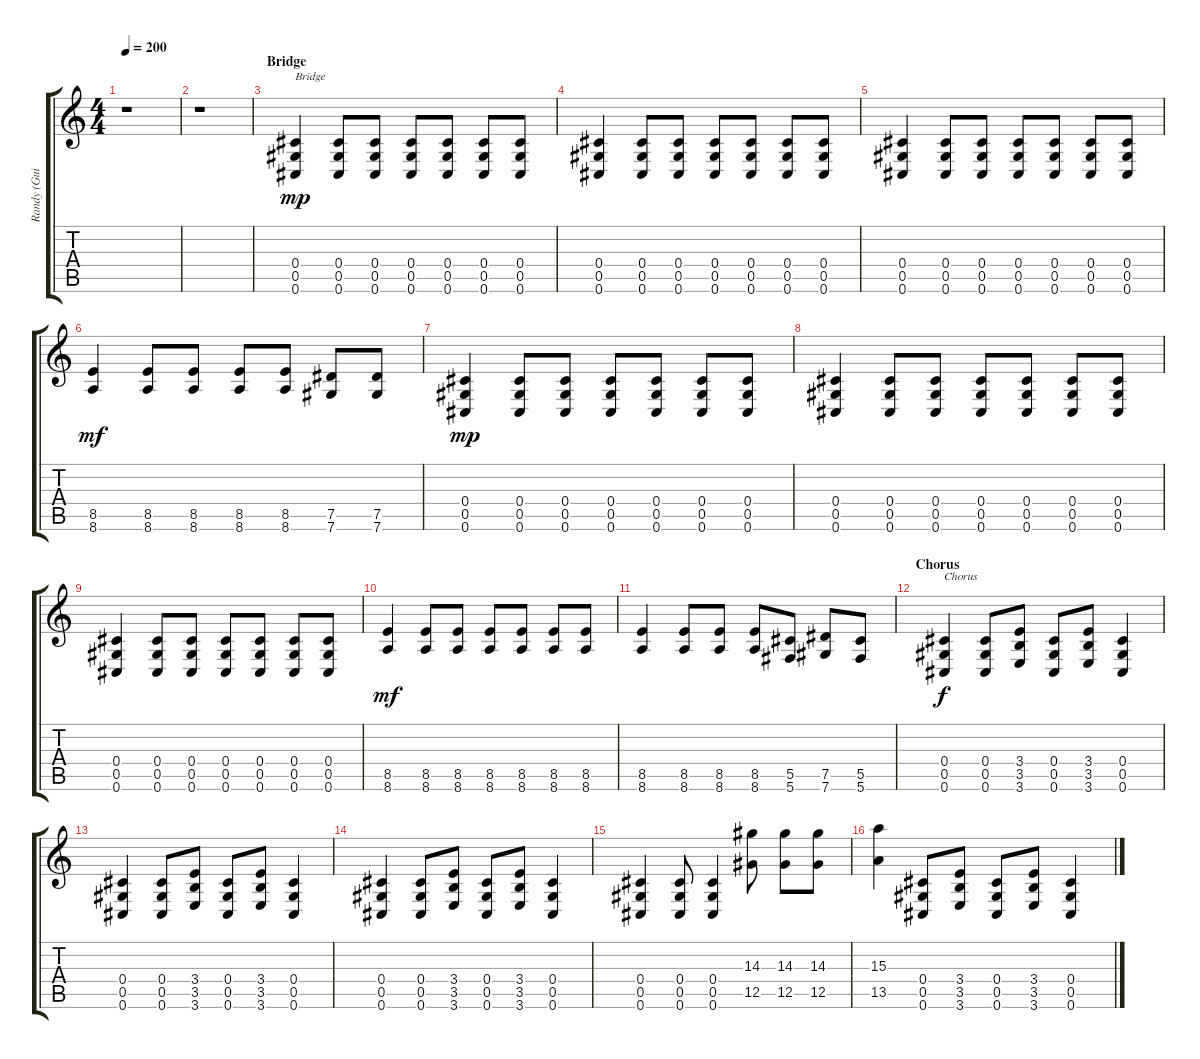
\track ("Randy (Guitar + Lyrics)" "Randy (Gui") {instrument distortionguitar}
\staff {score tabs}
\tuning (Eb4 Bb3 Gb3 Db3 Ab2 Db2) {hide}
\ts (4 4)
\tempo 200
\clef g2
\ks c
r.1{dy f} |
r.1 |
\section ("" "Bridge")
(0.4 0.5 0.6).4{txt "Bridge" dy mp} (0.4 0.5 0.6).8 (0.4 0.5 0.6).8 (0.4 0.5 0.6).8 (0.4 0.5 0.6).8 (0.4 0.5 0.6).8 (0.4 0.5 0.6).8 |
(0.4 0.5 0.6).4 (0.4 0.5 0.6).8 (0.4 0.5 0.6).8 (0.4 0.5 0.6).8 (0.4 0.5 0.6).8 (0.4 0.5 0.6).8 (0.4 0.5 0.6).8 |
(0.4 0.5 0.6).4 (0.4 0.5 0.6).8 (0.4 0.5 0.6).8 (0.4 0.5 0.6).8 (0.4 0.5 0.6).8 (0.4 0.5 0.6).8 (0.4 0.5 0.6).8 |
(8.5 8.6).4{dy mf} (8.5 8.6).8 (8.5 8.6).8 (8.5 8.6).8 (8.5 8.6).8 (7.5 7.6).8 (7.5 7.6).8 |
(0.4 0.5 0.6).4{dy mp} (0.4 0.5 0.6).8 (0.4 0.5 0.6).8 (0.4 0.5 0.6).8 (0.4 0.5 0.6).8 (0.4 0.5 0.6).8 (0.4 0.5 0.6).8 |
(0.4 0.5 0.6).4 (0.4 0.5 0.6).8 (0.4 0.5 0.6).8 (0.4 0.5 0.6).8 (0.4 0.5 0.6).8 (0.4 0.5 0.6).8 (0.4 0.5 0.6).8 |
(0.4 0.5 0.6).4 (0.4 0.5 0.6).8 (0.4 0.5 0.6).8 (0.4 0.5 0.6).8 (0.4 0.5 0.6).8 (0.4 0.5 0.6).8 (0.4 0.5 0.6).8 |
(8.5 8.6).4{dy mf} (8.5 8.6).8 (8.5 8.6).8 (8.5 8.6).8 (8.5 8.6).8 (8.5 8.6).8 (8.5 8.6).8 |
(8.5 8.6).4 (8.5 8.6).8 (8.5 8.6).8 (8.5 8.6).8 (5.5 5.6).8 (7.5 7.6).8 (5.5 5.6).8 |
\section ("" "Chorus")
(0.4 0.5 0.6).4{txt "Chorus" dy f} (0.4 0.5 0.6).8 (3.4 3.5 3.6).8 (0.4 0.5 0.6).8 (3.4 3.5 3.6).8 (0.4 0.5 0.6).4 |
(0.4 0.5 0.6).4 (0.4 0.5 0.6).8 (3.4 3.5 3.6).8 (0.4 0.5 0.6).8 (3.4 3.5 3.6).8 (0.4 0.5 0.6).4 |
(0.4 0.5 0.6).4 (0.4 0.5 0.6).8 (3.4 3.5 3.6).8 (0.4 0.5 0.6).8 (3.4 3.5 3.6).8 (0.4 0.5 0.6).4 |
(0.4 0.5 0.6).4 (0.4 0.5 0.6).8 (0.4 0.5 0.6).4 (14.3 12.5).8 (14.3 12.5).8 (14.3 12.5).8 |
(15.3 13.5).4 (0.4 0.5 0.6).8 (3.4 3.5 3.6).8 (0.4 0.5 0.6).8 (3.4 3.5 3.6).8 (0.4 0.5 0.6).4
